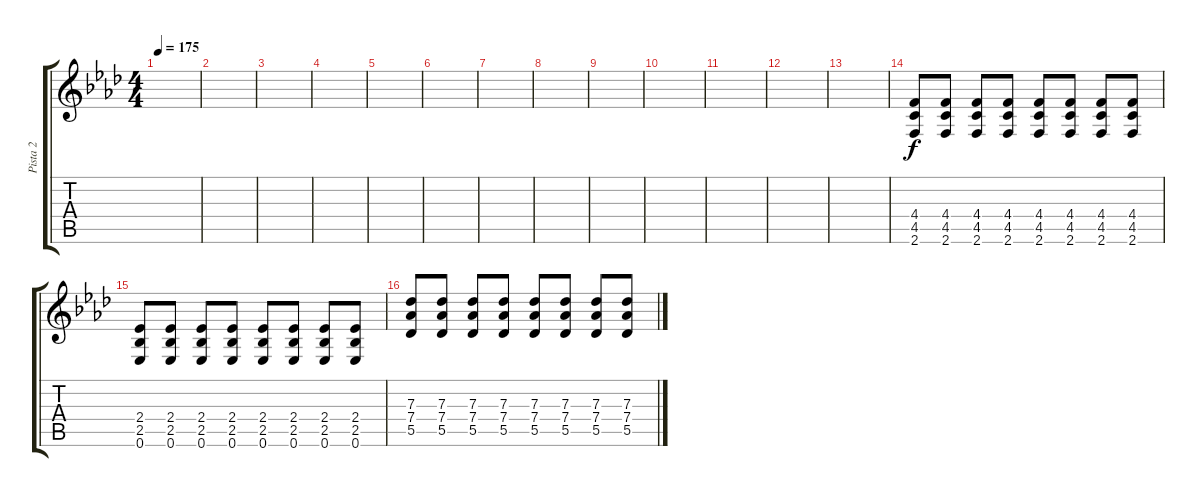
\track ("Pista 2" "Pista 2") {instrument distortionguitar}
\staff {score tabs}
\tuning (Eb4 Bb3 Gb3 Db3 Ab2 Eb2) {hide}
\ts (4 4)
\tempo 175
\clef g2
\ks fminor
|
|
|
|
|
|
|
|
|
|
|
|
|
(4.4 4.5 2.6).8 (4.4 4.5 2.6).8 (4.4 4.5 2.6).8 (4.4 4.5 2.6).8 (4.4 4.5 2.6).8 (4.4 4.5 2.6).8 (4.4 4.5 2.6).8 (4.4 4.5 2.6).8 |
(2.4 2.5 0.6).8 (2.4 2.5 0.6).8 (2.4 2.5 0.6).8 (2.4 2.5 0.6).8 (2.4 2.5 0.6).8 (2.4 2.5 0.6).8 (2.4 2.5 0.6).8 (2.4 2.5 0.6).8 |
(7.3 7.4 5.5).8 (7.3 7.4 5.5).8 (7.3 7.4 5.5).8 (7.3 7.4 5.5).8 (7.3 7.4 5.5).8 (7.3 7.4 5.5).8 (7.3 7.4 5.5).8 (7.3 7.4 5.5).8
